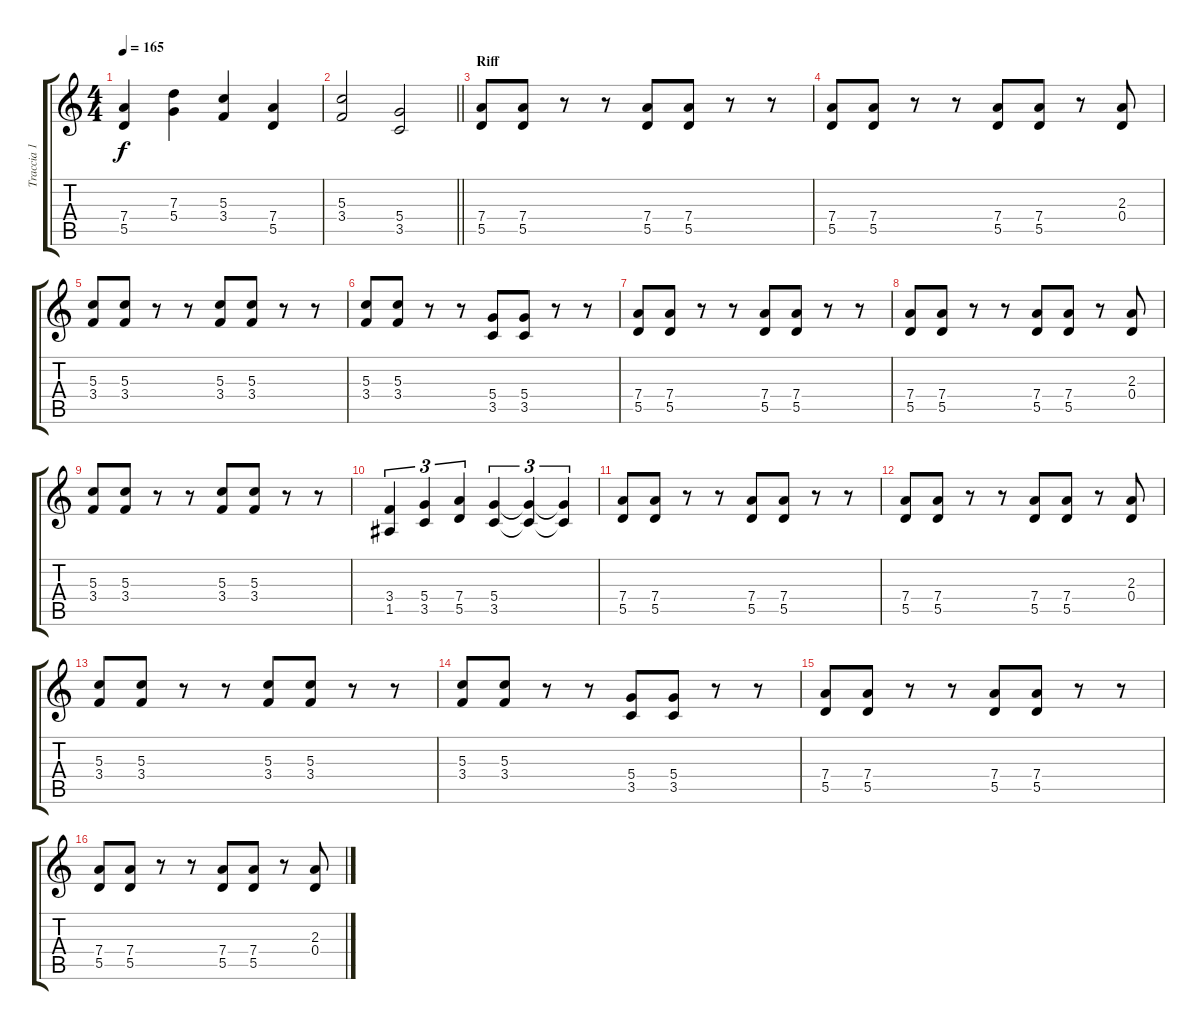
\track ("Traccia 1" "Traccia 1") {instrument distortionguitar}
\staff {score tabs}
\tuning (E4 B3 G3 D3 A2 E2) {hide}
\ts (4 4)
\tempo 165
\clef g2
\ks c
(7.4 5.5).4{dy f} (7.3 5.4).4 (5.3 3.4).4 (7.4 5.5).4 |
\barLineRight lightlight
(5.3 3.4).2 (5.4 3.5).2 |
\section ("" "Riff")
(7.4 5.5).8 (7.4 5.5).8 r.8 r.8 (7.4 5.5).8 (7.4 5.5).8 r.8 r.8 |
(7.4 5.5).8 (7.4 5.5).8 r.8 r.8 (7.4 5.5).8 (7.4 5.5).8 r.8 (2.3 0.4).8 |
(5.3 3.4).8 (5.3 3.4).8 r.8 r.8 (5.3 3.4).8 (5.3 3.4).8 r.8 r.8 |
(5.3 3.4).8 (5.3 3.4).8 r.8 r.8 (5.4 3.5).8 (5.4 3.5).8 r.8 r.8 |
(7.4 5.5).8 (7.4 5.5).8 r.8 r.8 (7.4 5.5).8 (7.4 5.5).8 r.8 r.8 |
(7.4 5.5).8 (7.4 5.5).8 r.8 r.8 (7.4 5.5).8 (7.4 5.5).8 r.8 (2.3 0.4).8 |
(5.3 3.4).8 (5.3 3.4).8 r.8 r.8 (5.3 3.4).8 (5.3 3.4).8 r.8 r.8 |
(3.4 1.5).4{tu (3 2)} (5.4 3.5).4{tu (3 2)} (7.4 5.5).4{tu (3 2)} (5.4 3.5).4{tu (3 2)} (5.4{t} 3.5{t}).4{tu (3 2)} (5.4{t} 3.5{t}).4{tu (3 2)} |
(7.4 5.5).8 (7.4 5.5).8 r.8 r.8 (7.4 5.5).8 (7.4 5.5).8 r.8 r.8 |
(7.4 5.5).8 (7.4 5.5).8 r.8 r.8 (7.4 5.5).8 (7.4 5.5).8 r.8 (2.3 0.4).8 |
(5.3 3.4).8 (5.3 3.4).8 r.8 r.8 (5.3 3.4).8 (5.3 3.4).8 r.8 r.8 |
(5.3 3.4).8 (5.3 3.4).8 r.8 r.8 (5.4 3.5).8 (5.4 3.5).8 r.8 r.8 |
(7.4 5.5).8 (7.4 5.5).8 r.8 r.8 (7.4 5.5).8 (7.4 5.5).8 r.8 r.8 |
(7.4 5.5).8 (7.4 5.5).8 r.8 r.8 (7.4 5.5).8 (7.4 5.5).8 r.8 (2.3 0.4).8
